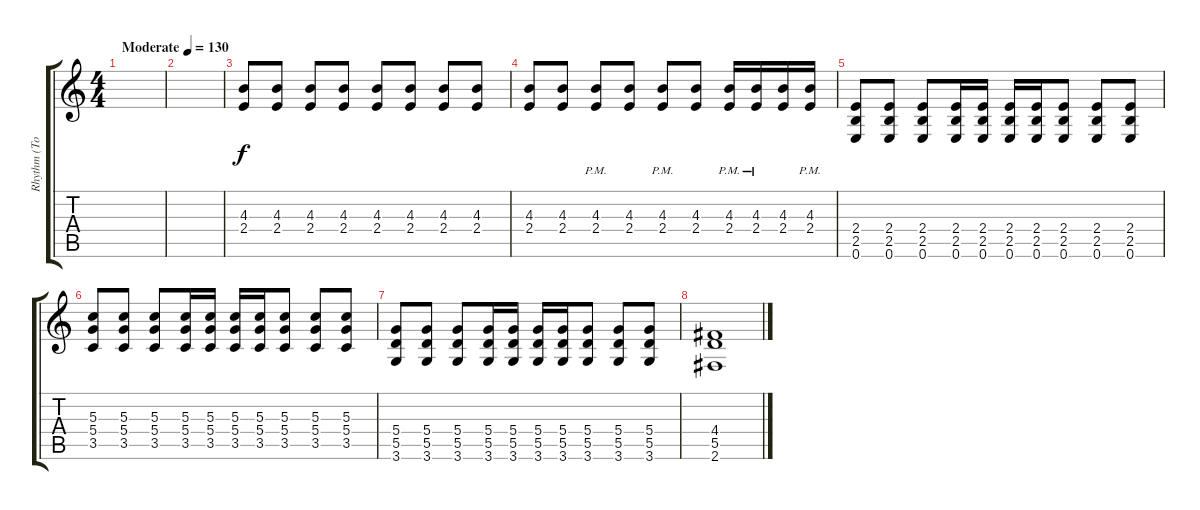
\track ("Rhythm (Tom)" "Rhythm (To") {instrument overdrivenguitar}
\staff {score tabs}
\tuning (E4 B3 G3 D3 A2 E2) {hide}
\ts (4 4)
\tempo (130 "Moderate")
\clef g2
\ks c
|
|
(4.3 2.4).8 (4.3 2.4).8 (4.3 2.4).8 (4.3 2.4).8 (4.3 2.4).8 (4.3 2.4).8 (4.3 2.4).8 (4.3 2.4).8 |
(4.3 2.4).8 (4.3 2.4).8 (4.3{pm} 2.4{pm}).8 (4.3 2.4).8 (4.3{pm} 2.4{pm}).8 (4.3 2.4).8 (4.3 2.4{pm}).16 (4.3 2.4{pm}).16 (4.3 2.4).16 (4.3 2.4{pm}).16 |
(2.4 2.5 0.6).8 (2.4 2.5 0.6).8 (2.4 2.5 0.6).8 (2.4 2.5 0.6).16 (2.4 2.5 0.6).16 (2.4 2.5 0.6).16 (2.4 2.5 0.6).16 (2.4 2.5 0.6).8 (2.4 2.5 0.6).8 (2.4 2.5 0.6).8 |
(5.3 5.4 3.5).8 (5.3 5.4 3.5).8 (5.3 5.4 3.5).8 (5.3 5.4 3.5).16 (5.3 5.4 3.5).16 (5.3 5.4 3.5).16 (5.3 5.4 3.5).16 (5.3 5.4 3.5).8 (5.3 5.4 3.5).8 (5.3 5.4 3.5).8 |
(5.4 5.5 3.6).8 (5.4 5.5 3.6).8 (5.4 5.5 3.6).8 (5.4 5.5 3.6).16 (5.4 5.5 3.6).16 (5.4 5.5 3.6).16 (5.4 5.5 3.6).16 (5.4 5.5 3.6).8 (5.4 5.5 3.6).8 (5.4 5.5 3.6).8 |
(4.4 5.5 2.6).1
